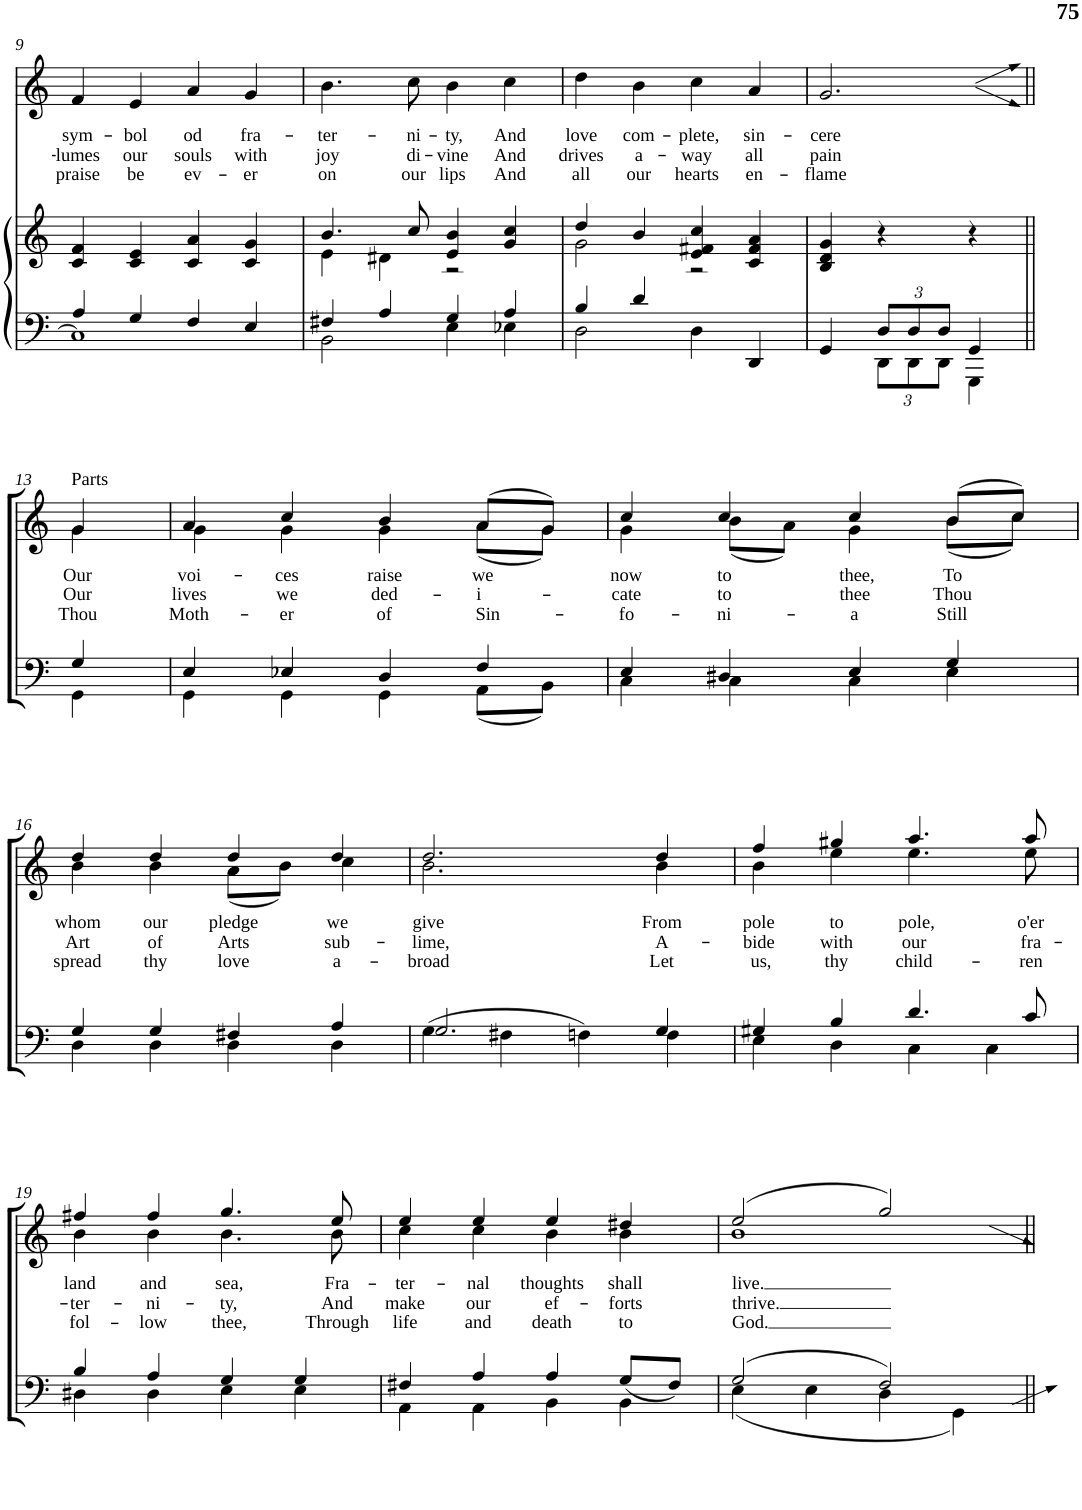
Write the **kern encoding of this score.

**kern	**kern	**kern	**kern	**text	**text	**text
*part2	*part2	*part1	*part1	*part1	*part1	*part1
*staff4	*staff3	*staff2	*staff1	*staff1	*staff1	*staff1
*I"Piano	*	*I"Piano	*	*	*	*
*I'Pno	*	*I'Pno	*	*	*	*
!!LO:PB:g=z
*clefF4	*clefG2	*clefF4	*clefG2	*	*	*
*k[]	*k[]	*k[]	*k[]	*	*	*
*M4/4	*M4/4	*M4/4	*M4/4	*	*	*
=9	=9	=9	=9	=9	=9	=9
*^	*	*	*	*	*	*
!	!	!	!	!	!LO:LY:b	!LO:LY:b	!LO:LY:b
1C]	4A/	4c/ 4f/	1r	4f/	sym-	-lumes	praise
!	!	!	!	!	!LO:LY:b	!LO:LY:b	!LO:LY:b
.	4G/	4c/ 4e/	.	4e/	-bol	our	be
!	!	!	!	!	!LO:LY:b	!LO:LY:b	!LO:LY:b
.	4F/	4c/ 4a/	.	4a/	od	souls	ev-
!	!	!	!	!	!LO:LY:b	!LO:LY:b	!LO:LY:b
.	4E/	4c/ 4g/	.	4g/	fra-	with	-er
=10	=10	=10	=10	=10	=10	=10	=10
*	*	*^	*	*	*	*	*
!	!	!	!	!	!	!LO:LY:b	!LO:LY:b	!LO:LY:b
4F#X/	2BB\	4.b/	4e\	1r	4.b\	-ter-	joy	on
4A/	.	.	4d#X\	.	.	.	.	.
!	!	!	!	!	!	!LO:LY:b	!LO:LY:b	!LO:LY:b
.	.	8cc/	.	.	8cc\	-ni-	di-	our
!	!	!	!	!	!	!LO:LY:b	!LO:LY:b	!LO:LY:b
4G/	4E\	4e/ 4b/	2r	.	4b\	-ty,	-vine	lips
!	!	!	!	!	!	!LO:LY:b	!LO:LY:b	!LO:LY:b
4A/	4E-X\	4g/ 4cc/	.	.	4cc\	And	And	And
=11	=11	=11	=11	=11	=11	=11	=11	=11
!	!	!	!	!	!	!LO:LY:b	!LO:LY:b	!LO:LY:b
4B/	2D\	4dd/	2g\	1r	4dd\	love	drives	all
!	!	!	!	!	!	!LO:LY:b	!LO:LY:b	!LO:LY:b
4d/	.	4b/	.	.	4b\	com-	a-	our
!	!	!	!	!	!	!LO:LY:b	!LO:LY:b	!LO:LY:b
4D\	2ryy	4e/ 4f#X/ 4cc/	2r	.	4cc\	-plete,	-way	hearts
!	!	!	!	!	!	!LO:LY:b	!LO:LY:b	!LO:LY:b
4DD/	.	4c/ 4f#/ 4a/	.	.	4a/	sin-	all	en-
*	*	*v	*v	*	*	*	*	*
=12	=12	=12	=12	=12	=12	=12	=12
!	!	!	!	!	!LO:LY:b	!LO:LY:b	!LO:LY:b
4GG/	4ryy	4B/ 4d/ 4g/	2r	2.g/	-cere	pain	-flame
*Xbrackettup	*	*	*	*	*	*	*
12D/L	12DD\L	4r	.	.	.	.	.
12D/	12DD\	.	.	.	.	.	.
12D/J	12DD\J	.	.	.	.	.	.
4GG/	4GGG\	4r	4r	.	.	.	.
*v	*v	*	*	*	*	*	*
=12X1||	=12X1||	=12X1||	=12X1||	=12X1||	=12X1||	=12X1||
64r	64r	64r	64r	.	.	.
!!LO:LB:g=z
=13	=13	=13	=13	=13	=13	=13
*	*	*^	*	*	*	*
!	!	!	!	!LO:TX:a:t=Parts	!	!	!
!	!	!	!	!	!LO:LY:b	!LO:LY:b	!LO:LY:b
*	*	*	*	*^	*	*	*
4r	4r	4G/	4GG\	4g/	4g\	Our	Our	Thou
=14	=14	=14	=14	=14	=14	=14	=14	=14
!	!	!	!	!	!	!LO:LY:b	!LO:LY:b	!LO:LY:b
1r	4r	4E/	4GG\	4a/	4g\	voi-	lives	Moth-
!	!	!	!	!	!	!LO:LY:b	!LO:LY:b	!LO:LY:b
.	4r	4E-X/	4GG\	4cc/	4g\	-ces	we	-er
!	!	!	!	!	!	!LO:LY:b	!LO:LY:b	!LO:LY:b
.	4r	4D/	4GG\	4b/	4g\	raise	ded-	of
!	!	!	!	!	!	!LO:LY:b	!LO:LY:b	!LO:LY:b
.	8r	4F/	8AA\L	(8a/L	(8a\L	we	-i-	Sin-
.	8r	.	8BB\J	8g/J)	8g\J)	.	.	.
=15	=15	=15	=15	=15	=15	=15	=15	=15
!	!	!	!	!	!	!LO:LY:b	!LO:LY:b	!LO:LY:b
1r	1r	4E/	4C\	4cc/	4g\	now	-cate	-fo-
!	!	!	!	!	!	!LO:LY:b	!LO:LY:b	!LO:LY:b
.	.	4D#X/	4C\	4cc/	(8b\L	to	to	-ni-
.	.	.	.	.	8a\J)	.	.	.
!	!	!	!	!	!	!LO:LY:b	!LO:LY:b	!LO:LY:b
.	.	4E/	4C\	4cc/	4g\	thee,	thee	-a
!	!	!	!	!	!	!LO:LY:b	!LO:LY:b	!LO:LY:b
.	.	4G/	4E\	(8b/L	(8b\L	To	Thou	Still
.	.	.	.	8cc/J)	8cc\J)	.	.	.
!!LO:LB:g=z	!!
=16	=16	=16	=16	=16	=16	=16	=16	=16
!	!	!	!	!	!	!LO:LY:b	!LO:LY:b	!LO:LY:b
1r	4r	4G/	4D\	4dd/	4b\	whom	Art	spread
!	!	!	!	!	!	!LO:LY:b	!LO:LY:b	!LO:LY:b
.	4r	4G/	4D\	4dd/	4b\	our	of	thy
!	!	!	!	!	!	!LO:LY:b	!LO:LY:b	!LO:LY:b
.	8r	4F#X/	4D\	4dd/	(8a\L	pledge	Arts	love
.	8r	.	.	.	8b\J)	.	.	.
!	!	!	!	!	!	!LO:LY:b	!LO:LY:b	!LO:LY:b
.	4r	4A/	4D\	4dd/	4cc\	we	sub-	a-
=17	=17	=17	=17	=17	=17	=17	=17	=17
!	!	!	!	!	!	!LO:LY:b	!LO:LY:b	!LO:LY:b
1r	2.r	2.G/	4G\	2.dd/	2.b\	give	-lime,	-broad
.	.	.	4F#X\	.	.	.	.	.
.	.	.	4Fn\	.	.	.	.	.
!	!	!	!	!	!	!LO:LY:b	!LO:LY:b	!LO:LY:b
.	4r	4G/	4F\	4dd/	4b\	From	A-	Let
=18	=18	=18	=18	=18	=18	=18	=18	=18
!	!	!	!	!	!	!LO:LY:b	!LO:LY:b	!LO:LY:b
1r	4r	4G#X/	4E\	4ff/	4b\	pole	-bide	us,
!	!	!	!	!	!	!LO:LY:b	!LO:LY:b	!LO:LY:b
.	4r	4B/	4D\	4gg#X/	4ee\	to	with	thy
!	!	!	!	!	!	!LO:LY:b	!LO:LY:b	!LO:LY:b
.	4.r	4.d/	4C\	4.aa/	4.ee\	pole,	our	child-
.	.	.	4C\	.	.	.	.	.
!	!	!	!	!	!	!LO:LY:b	!LO:LY:b	!LO:LY:b
.	8r	8c/	.	8aa/	8ee\	o'er	fra-	-ren
!!LO:LB:g=z	!!
=19	=19	=19	=19	=19	=19	=19	=19	=19
!	!	!	!	!	!	!LO:LY:b	!LO:LY:b	!LO:LY:b
1r	4r	4B/	4D#X\	4ff#X/	4b\	land	-ter-	fol-
!	!	!	!	!	!	!LO:LY:b	!LO:LY:b	!LO:LY:b
.	4r	4A/	4D#\	4ff#/	4b\	and	-ni-	-low
!	!	!	!	!	!	!LO:LY:b	!LO:LY:b	!LO:LY:b
.	4.r	4G/	4E\	4.gg/	4.b\	sea,	-ty,	thee,
.	.	4G/	4E\	.	.	.	.	.
!	!	!	!	!	!	!LO:LY:b	!LO:LY:b	!LO:LY:b
.	8r	.	.	8ee/	8b\	Fra-	And	Through
=20	=20	=20	=20	=20	=20	=20	=20	=20
!	!	!	!	!	!	!LO:LY:b	!LO:LY:b	!LO:LY:b
1r	4r	4F#X/	4AA\	4ee/	4cc\	-ter-	make	life
!	!	!	!	!	!	!LO:LY:b	!LO:LY:b	!LO:LY:b
.	4r	4A/	4AA\	4ee/	4cc\	-nal	our	and
!	!	!	!	!	!	!LO:LY:b	!LO:LY:b	!LO:LY:b
.	4r	4A/	4BB\	4ee/	4b\	thoughts	ef-	death
!	!	!	!	!	!	!LO:LY:b	!LO:LY:b	!LO:LY:b
.	4r	8G/L	4BB\	4dd#X/	4b\	shall	-forts	to
.	.	8F#/J	.	.	.	.	.	.
=21	=21	=21	=21	=21	=21	=21	=21	=21
!	!	!	!	!	!	!LO:LY:b	!LO:LY:b	!LO:LY:b
1r	1r	2G/	4E\	(2ee/	1b	live.	thrive.	God.
.	.	.	4E\	.	.	.	.	.
.	.	2F/	4D\	2gg/)	.	.	.	.
.	.	.	4GG\	.	.	.	.	.
*	*	*v	*v	*	*	*	*	*
*	*	*	*v	*v	*	*	*
=21X2||	=21X2||	=21X2||	=21X2||	=21X2||	=21X2||	=21X2||
64r	64r	64r	64r	.	.	.
=	=	=	=	=	=	=
*-	*-	*-	*-	*-	*-	*-
